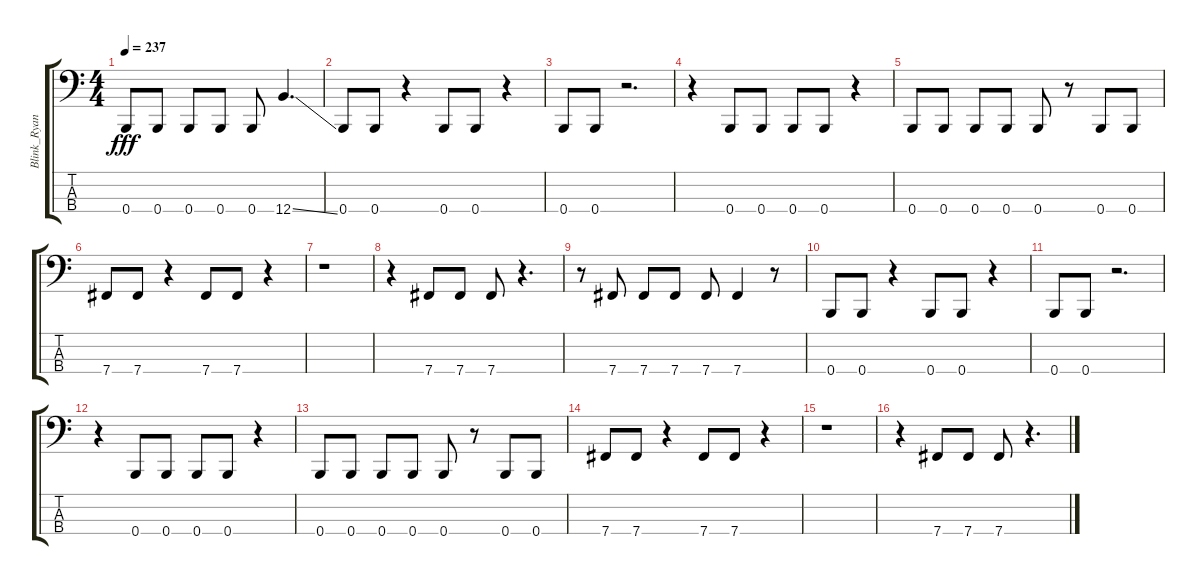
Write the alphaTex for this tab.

\track ("Blink_Ryan" "Blink_Ryan") {instrument electricbasspick}
\staff {score tabs}
\tuning (E2 B1 Gb1 B0) {hide}
\ts (4 4)
\tempo 237
\clef f4
\ks c
0.4.8{dy fff} 0.4.8 0.4.8 0.4.8 0.4.8 12.4{ss}.4{d} |
0.4.8 0.4.8 r.4 0.4.8 0.4.8 r.4 |
0.4.8 0.4.8 r.2{d} |
r.4 0.4.8 0.4.8 0.4.8 0.4.8 r.4 |
0.4.8 0.4.8 0.4.8 0.4.8 0.4.8 r.8 0.4.8 0.4.8 |
7.4.8 7.4.8 r.4 7.4.8 7.4.8 r.4 |
r.1 |
r.4 7.4.8 7.4.8 7.4.8 r.4{d} |
r.8 7.4.8 7.4.8 7.4.8 7.4.8 7.4.4 r.8 |
0.4.8 0.4.8 r.4 0.4.8 0.4.8 r.4 |
0.4.8 0.4.8 r.2{d} |
r.4 0.4.8 0.4.8 0.4.8 0.4.8 r.4 |
0.4.8 0.4.8 0.4.8 0.4.8 0.4.8 r.8 0.4.8 0.4.8 |
7.4.8 7.4.8 r.4 7.4.8 7.4.8 r.4 |
r.1 |
r.4 7.4.8 7.4.8 7.4.8 r.4{d}
